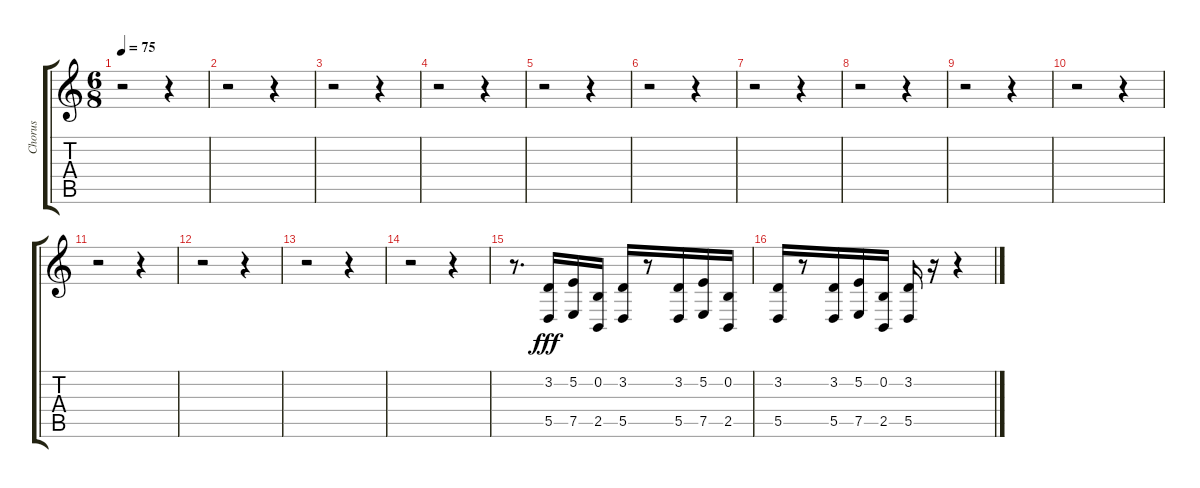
\track ("Chorus" "Chorus") {instrument synthvoice}
\staff {score tabs}
\tuning (E4 B3 G3 D3 A2 E2) {hide}
\ts (6 8)
\tempo 75
\clef g2
\ks c
r.2{dy fff} r.4 |
r.2 r.4 |
r.2 r.4 |
r.2 r.4 |
r.2 r.4 |
r.2 r.4 |
r.2 r.4 |
r.2 r.4 |
r.2 r.4 |
r.2 r.4 |
r.2 r.4 |
r.2 r.4 |
r.2 r.4 |
r.2 r.4 |
r.8{d} (3.2 5.5).16 (5.2 7.5).16 (0.2 2.5).16 (3.2 5.5).16 r.8 (3.2 5.5).16 (5.2 7.5).16 (0.2 2.5).16 |
(3.2 5.5).16 r.8 (3.2 5.5).16 (5.2 7.5).16 (0.2 2.5).16 (3.2 5.5).16 r.16 r.4
